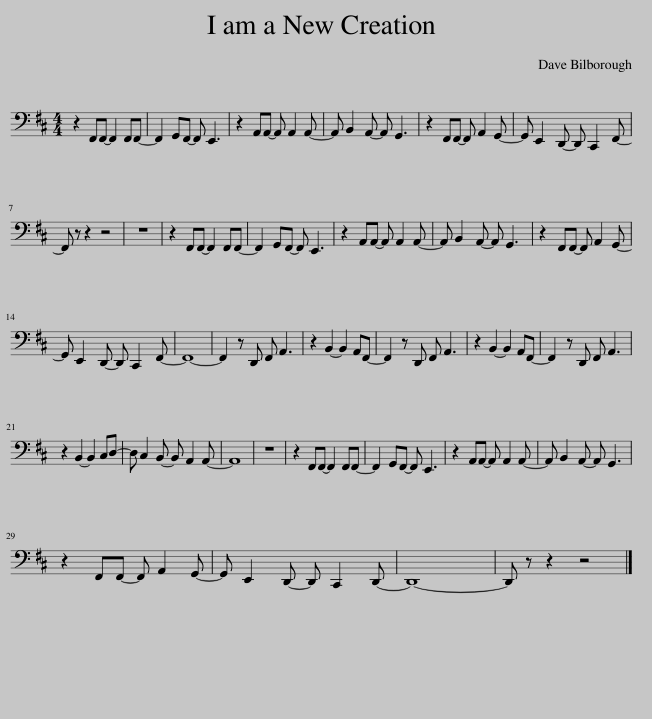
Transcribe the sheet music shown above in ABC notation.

X:1
L:1/8
M:4/4
I:linebreak $
K:D
V:1 bass
V:1
 z2 F,,F,,- F,,2 F,,F,,- | F,,2 G,,F,,- F,, E,,3 | z2 A,,A,,- A,, A,,2 A,,- | A,, B,,2 A,,- A,, G,,3 | z2 F,,F,,- F,, A,,2 G,,- | %5
 G,, E,,2 D,,- D,, C,,2 F,,- |$ F,, z z2 z4 | z8 | z2 F,,F,,- F,,2 F,,F,,- | F,,2 G,,F,,- F,, E,,3 | %10
 z2 A,,A,,- A,, A,,2 A,,- | A,, B,,2 A,,- A,, G,,3 | z2 F,,F,,- F,, A,,2 G,,- |$ G,, E,,2 D,,- D,, C,,2 F,,- | F,,8- | %15
 F,,2 z D,, F,, A,,3 | z2 B,,2- B,,2 A,,F,,- | F,,2 z D,, F,, A,,3 | z2 B,,2- B,,2 A,,F,,- | F,,2 z D,, F,, A,,3 |$ %20
 z2 B,,2- B,,2 C,D,- | D, C,2 B,,- B,, A,,2 A,,- | A,,8 | z8 | z2 F,,F,,- F,,2 F,,F,,- | %25
 F,,2 G,,F,,- F,, E,,3 | z2 A,,A,,- A,, A,,2 A,,- | A,, B,,2 A,,- A,, G,,3 |$ z2 F,,F,,- F,, A,,2 G,,- | G,, E,,2 D,,- D,, C,,2 D,,- | %30
 D,,8- | D,, z z2 z4 |] %32
